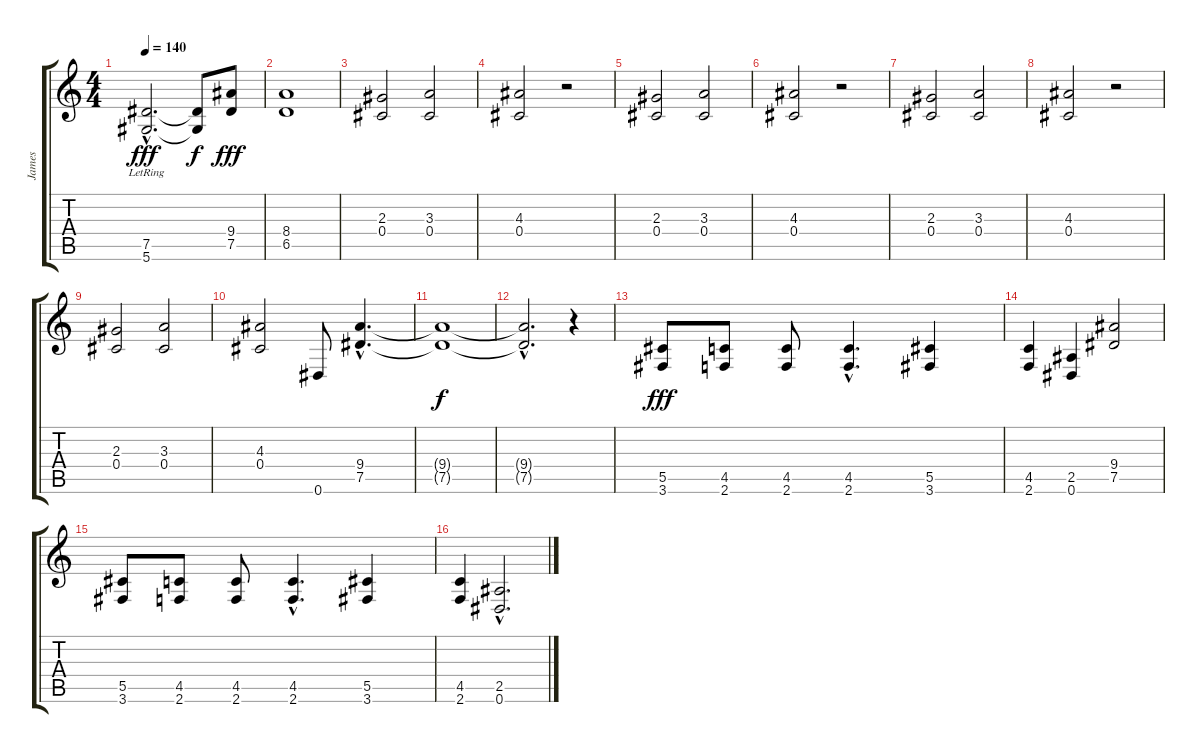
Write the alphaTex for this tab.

\track ("James" "James") {instrument overdrivenguitar}
\staff {score tabs}
\tuning (Eb4 Bb3 Gb3 Db3 Ab2 Eb2) {hide}
\ts (4 4)
\tempo 140
\clef g2
\ks c
(7.5{hac} 5.6{hac lr}).2{d dy fff} (7.5{t} 5.6{t}).8{dy f} (9.4 7.5).8{dy fff} |
(8.4 6.5).1 |
(2.3 0.4).2 (3.3 0.4).2 |
(4.3 0.4).2 r.2 |
(2.3 0.4).2 (3.3 0.4).2 |
(4.3 0.4).2 r.2 |
(2.3 0.4).2 (3.3 0.4).2 |
(4.3 0.4).2 r.2 |
(2.3 0.4).2 (3.3 0.4).2 |
(4.3 0.4).2 0.6.8 (9.4{hac} 7.5{hac}).4{d} |
(9.4{t} 7.5{t}).1{dy f} |
(9.4{hac t} 7.5{hac t}).2{d} r.4 |
(5.5 3.6).8{dy fff} (4.5 2.6).8 (4.5 2.6).8 (4.5{hac} 2.6{hac}).4{d} (5.5 3.6).4 |
(4.5 2.6).4 (2.5 0.6).4 (9.4 7.5).2 |
(5.5 3.6).8 (4.5 2.6).8 (4.5 2.6).8 (4.5{hac} 2.6{hac}).4{d} (5.5 3.6).4 |
(4.5 2.6).4 (2.5{hac} 0.6{hac}).2{d}
